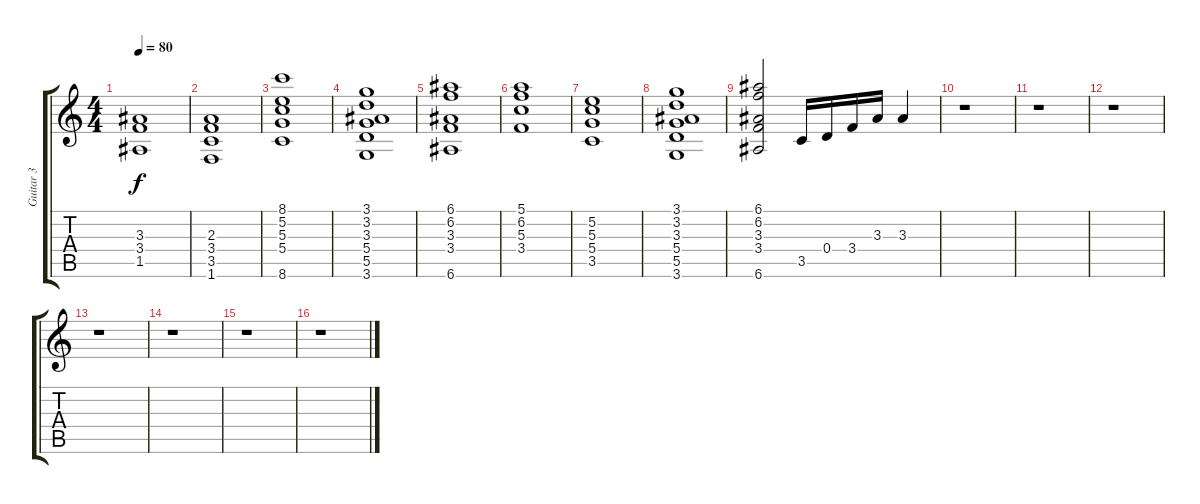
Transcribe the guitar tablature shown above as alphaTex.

\track ("Guitar 3" "Guitar 3") {instrument acousticguitarsteel}
\staff {score tabs}
\tuning (E4 B3 G3 D3 A2 E2) {hide}
\ts (4 4)
\tempo 80
\clef g2
\ks c
(3.3 3.4 1.5).1{dy f} |
(2.3 3.4 3.5 1.6).1 |
(8.1 5.2 5.3 5.4 8.6).1 |
(3.1 3.2 3.3 5.4 5.5 3.6).1 |
(6.1 6.2 3.3 3.4 6.6).1 |
(5.1 6.2 5.3 3.4).1 |
(5.2 5.3 5.4 3.5).1 |
(3.1 3.2 3.3 5.4 5.5 3.6).1 |
(6.1 6.2 3.3 3.4 6.6).2 3.5.16 0.4.16 3.4.16 3.3.16 3.3.4 |
r.1 |
r.1 |
r.1 |
r.1 |
r.1 |
r.1 |
r.1
